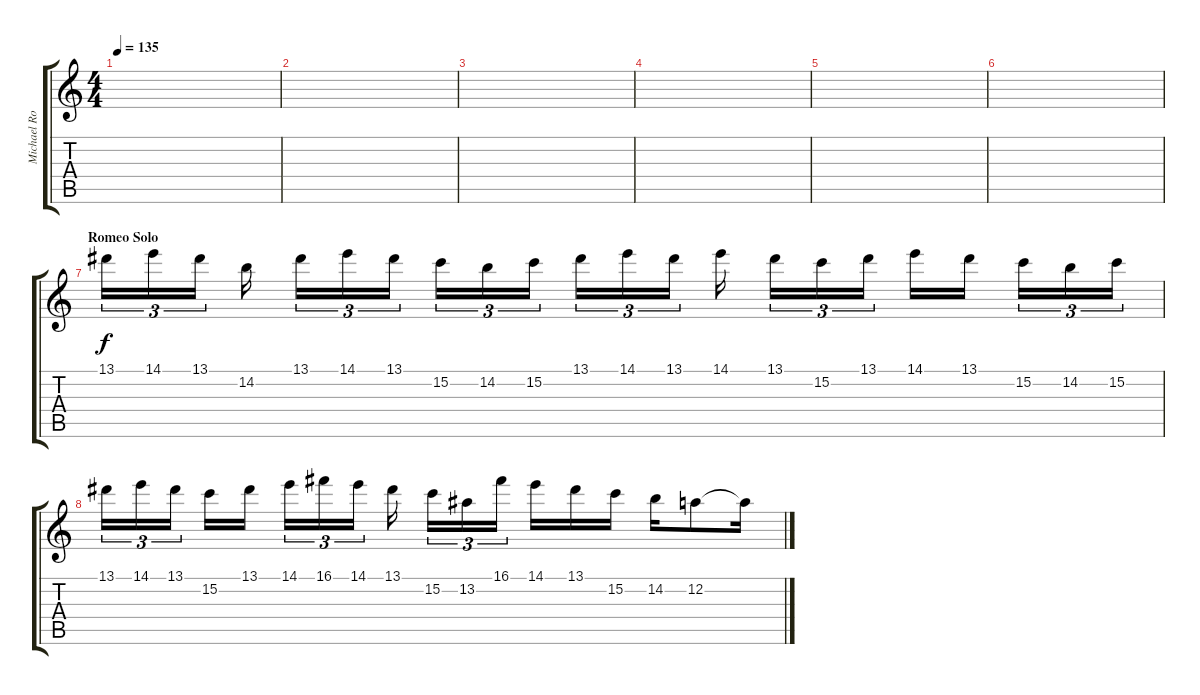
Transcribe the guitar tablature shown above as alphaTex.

\track ("Michael Romeo Solos" "Michael Ro") {instrument distortionguitar}
\staff {score tabs}
\tuning (D4 A3 F3 C3 G2 D2) {hide}
\ts (4 4)
\tempo 135
\clef g2
\ks c
|
|
|
|
|
|
\section ("" "Romeo Solo")
13.1.16{tu (3 2)} 14.1.16{tu (3 2)} 13.1.16{tu (3 2)} 14.2.16 13.1.16{tu (3 2)} 14.1.16{tu (3 2)} 13.1.16{tu (3 2)} 15.2.16{tu (3 2)} 14.2.16{tu (3 2)} 15.2.16{tu (3 2)} 13.1.16{tu (3 2)} 14.1.16{tu (3 2)} 13.1.16{tu (3 2)} 14.1.16 13.1.16{tu (3 2)} 15.2.16{tu (3 2)} 13.1.16{tu (3 2)} 14.1.16 13.1.16 15.2.16{tu (3 2)} 14.2.16{tu (3 2)} 15.2.16{tu (3 2)} |
13.1.16{tu (3 2)} 14.1.16{tu (3 2)} 13.1.16{tu (3 2)} 15.2.16 13.1.16 14.1.16{tu (3 2)} 16.1.16{tu (3 2)} 14.1.16{tu (3 2)} 13.1.16 15.2.16{tu (3 2)} 13.2.16{tu (3 2)} 16.1.16{tu (3 2)} 14.1.16 13.1.16 15.2.16 14.2.16 12.2.8 12.2{t}.16
